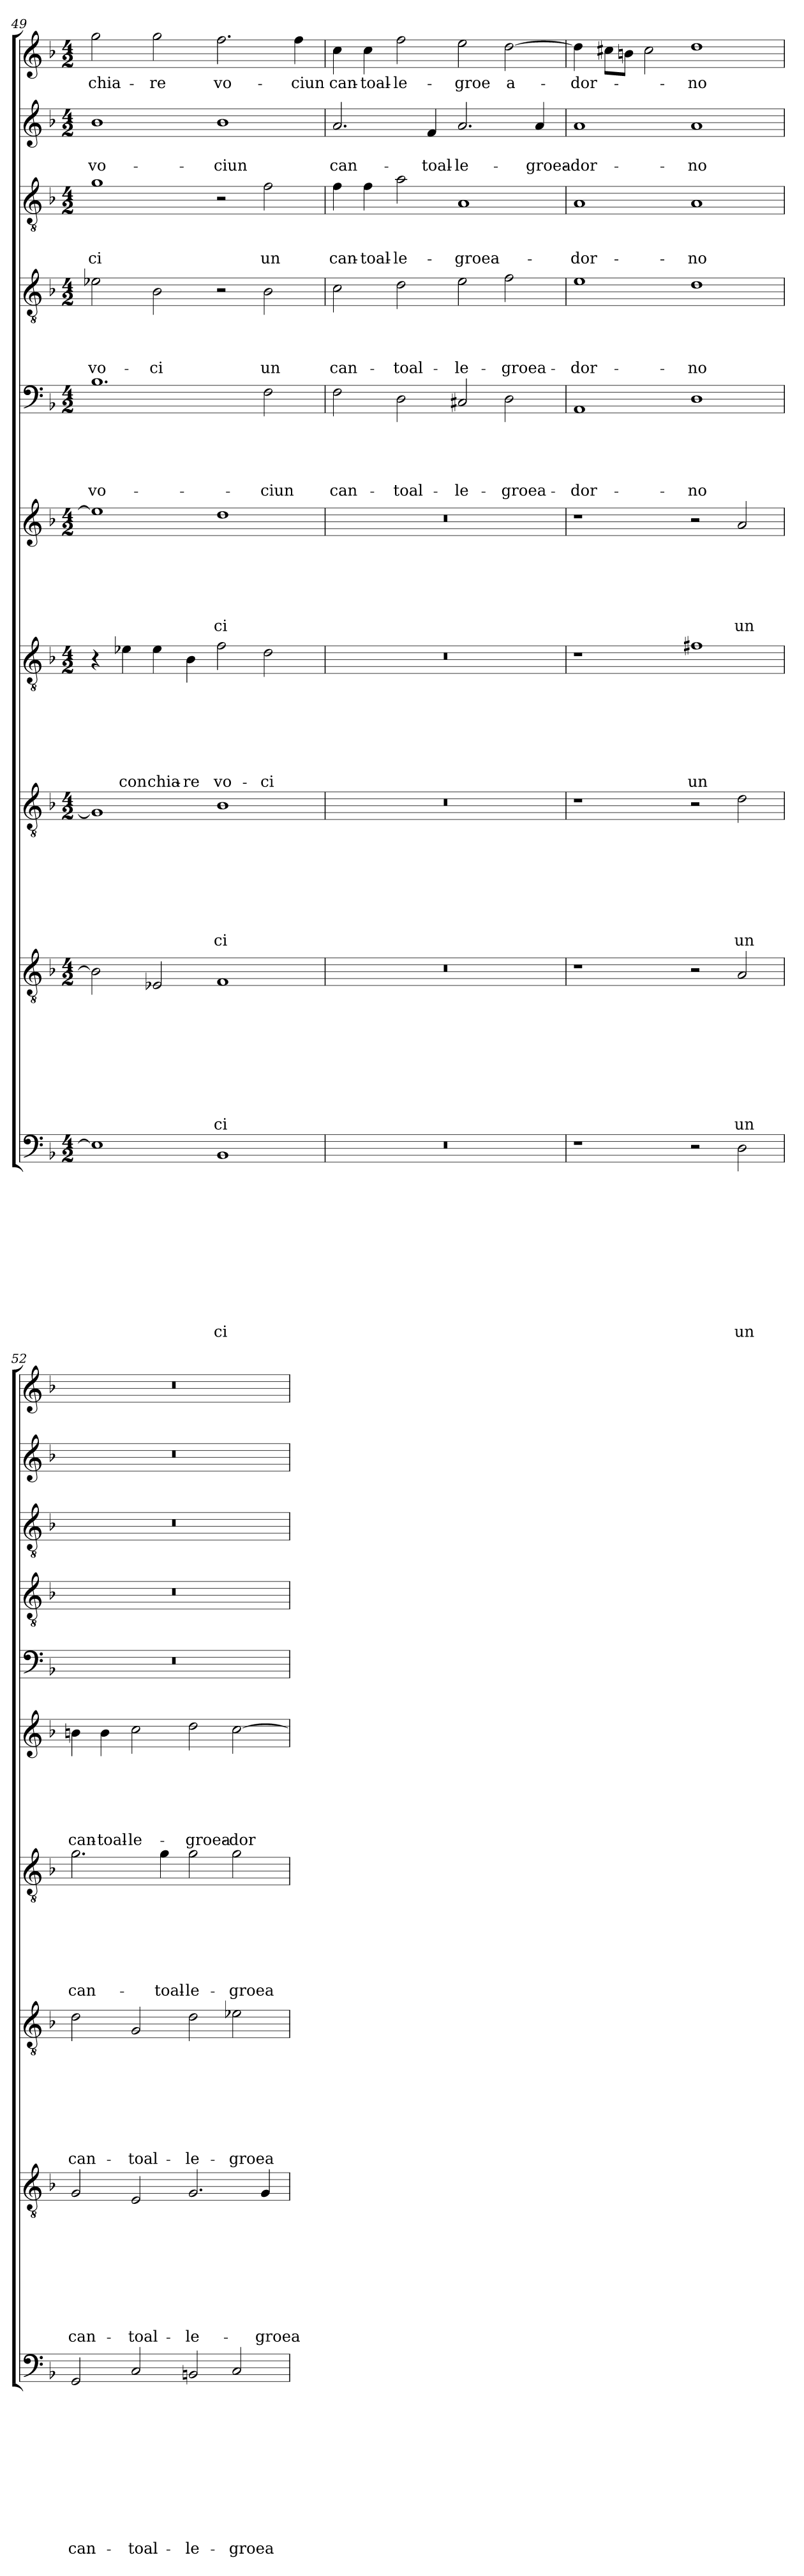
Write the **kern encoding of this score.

**kern	**text	**text	**text	**text	**text	**text	**text	**text	**text	**text	**text	**kern	**text	**text	**text	**text	**text	**text	**text	**text	**text	**kern	**text	**text	**text	**text	**text	**text	**text	**text	**kern	**text	**text	**text	**text	**text	**text	**text	**kern	**text	**text	**text	**text	**text	**text	**kern	**text	**text	**text	**text	**text	**kern	**text	**text	**text	**text	**kern	**text	**text	**text	**kern	**text	**text	**kern	**text
*part10	*part10	*part10	*part10	*part10	*part10	*part10	*part10	*part10	*part10	*part10	*part10	*part9	*part9	*part9	*part9	*part9	*part9	*part9	*part9	*part9	*part9	*part8	*part8	*part8	*part8	*part8	*part8	*part8	*part8	*part8	*part7	*part7	*part7	*part7	*part7	*part7	*part7	*part7	*part6	*part6	*part6	*part6	*part6	*part6	*part6	*part5	*part5	*part5	*part5	*part5	*part5	*part4	*part4	*part4	*part4	*part4	*part3	*part3	*part3	*part3	*part2	*part2	*part2	*part1	*part1
*staff10	*staff10	*staff10	*staff10	*staff10	*staff10	*staff10	*staff10	*staff10	*staff10	*staff10	*staff10	*staff9	*staff9	*staff9	*staff9	*staff9	*staff9	*staff9	*staff9	*staff9	*staff9	*staff8	*staff8	*staff8	*staff8	*staff8	*staff8	*staff8	*staff8	*staff8	*staff7	*staff7	*staff7	*staff7	*staff7	*staff7	*staff7	*staff7	*staff6	*staff6	*staff6	*staff6	*staff6	*staff6	*staff6	*staff5	*staff5	*staff5	*staff5	*staff5	*staff5	*staff4	*staff4	*staff4	*staff4	*staff4	*staff3	*staff3	*staff3	*staff3	*staff2	*staff2	*staff2	*staff1	*staff1
*clefF4	*	*	*	*	*	*	*	*	*	*	*	*clefGv2	*	*	*	*	*	*	*	*	*	*clefGv2	*	*	*	*	*	*	*	*	*clefGv2	*	*	*	*	*	*	*	*clefG2	*	*	*	*	*	*	*clefF4	*	*	*	*	*	*clefGv2	*	*	*	*	*clefGv2	*	*	*	*clefG2	*	*	*clefG2	*
*k[b-]	*	*	*	*	*	*	*	*	*	*	*	*k[b-]	*	*	*	*	*	*	*	*	*	*k[b-]	*	*	*	*	*	*	*	*	*k[b-]	*	*	*	*	*	*	*	*k[b-]	*	*	*	*	*	*	*k[b-]	*	*	*	*	*	*k[b-]	*	*	*	*	*k[b-]	*	*	*	*k[b-]	*	*	*k[b-]	*
*F:	*	*	*	*	*	*	*	*	*	*	*	*F:	*	*	*	*	*	*	*	*	*	*F:	*	*	*	*	*	*	*	*	*F:	*	*	*	*	*	*	*	*F:	*	*	*	*	*	*	*F:	*	*	*	*	*	*F:	*	*	*	*	*F:	*	*	*	*F:	*	*	*F:	*
*M4/2	*	*	*	*	*	*	*	*	*	*	*	*M4/2	*	*	*	*	*	*	*	*	*	*M4/2	*	*	*	*	*	*	*	*	*M4/2	*	*	*	*	*	*	*	*M4/2	*	*	*	*	*	*	*M4/2	*	*	*	*	*	*M4/2	*	*	*	*	*M4/2	*	*	*	*M4/2	*	*	*M4/2	*
=49	=49	=49	=49	=49	=49	=49	=49	=49	=49	=49	=49	=49	=49	=49	=49	=49	=49	=49	=49	=49	=49	=49	=49	=49	=49	=49	=49	=49	=49	=49	=49	=49	=49	=49	=49	=49	=49	=49	=49	=49	=49	=49	=49	=49	=49	=49	=49	=49	=49	=49	=49	=49	=49	=49	=49	=49	=49	=49	=49	=49	=49	=49	=49	=49	=49
1E-]	.	.	.	.	.	.	.	.	.	.	.	2B-\]	.	.	.	.	.	.	.	.	.	1G]	.	.	.	.	.	.	.	.	4r	.	.	.	.	.	.	.	1ee-]	.	.	.	.	.	.	1.B-	.	.	.	.	vo-	2e-X\	.	.	.	vo-	1g	.	.	-ci	1b-	.	vo-	2gg\	chia-
.	.	.	.	.	.	.	.	.	.	.	.	.	.	.	.	.	.	.	.	.	.	.	.	.	.	.	.	.	.	.	4e-X\	.	.	.	.	.	.	con	.	.	.	.	.	.	.	.	.	.	.	.	.	.	.	.	.	.	.	.	.	.	.	.	.	.	.
.	.	.	.	.	.	.	.	.	.	.	.	2E-X/	.	.	.	.	.	.	.	.	.	.	.	.	.	.	.	.	.	.	4e-\	.	.	.	.	.	.	chia-	.	.	.	.	.	.	.	.	.	.	.	.	.	2B-\	.	.	.	-ci	.	.	.	.	.	.	.	2gg\	-re
.	.	.	.	.	.	.	.	.	.	.	.	.	.	.	.	.	.	.	.	.	.	.	.	.	.	.	.	.	.	.	4B-\	.	.	.	.	.	.	-re	.	.	.	.	.	.	.	.	.	.	.	.	.	.	.	.	.	.	.	.	.	.	.	.	.	.	.
1BB-	.	.	.	.	.	.	.	.	.	.	-ci	1F	.	.	.	.	.	.	.	.	-ci	1B-	.	.	.	.	.	.	.	-ci	2f\	.	.	.	.	.	.	vo-	1dd	.	.	.	.	.	-ci	.	.	.	.	.	.	2r	.	.	.	.	2r	.	.	.	1b-	.	-ciun	2.ff\	vo-
.	.	.	.	.	.	.	.	.	.	.	.	.	.	.	.	.	.	.	.	.	.	.	.	.	.	.	.	.	.	.	2d\	.	.	.	.	.	.	-ci	.	.	.	.	.	.	.	2F\	.	.	.	.	-ciun	2B-\	.	.	.	un	2f\	.	.	un	.	.	.	.	.
.	.	.	.	.	.	.	.	.	.	.	.	.	.	.	.	.	.	.	.	.	.	.	.	.	.	.	.	.	.	.	.	.	.	.	.	.	.	.	.	.	.	.	.	.	.	.	.	.	.	.	.	.	.	.	.	.	.	.	.	.	.	.	.	4ff\	-ciun
!!LO:PB:g=z
=50	=50	=50	=50	=50	=50	=50	=50	=50	=50	=50	=50	=50	=50	=50	=50	=50	=50	=50	=50	=50	=50	=50	=50	=50	=50	=50	=50	=50	=50	=50	=50	=50	=50	=50	=50	=50	=50	=50	=50	=50	=50	=50	=50	=50	=50	=50	=50	=50	=50	=50	=50	=50	=50	=50	=50	=50	=50	=50	=50	=50	=50	=50	=50	=50	=50
0r	.	.	.	.	.	.	.	.	.	.	.	0r	.	.	.	.	.	.	.	.	.	0r	.	.	.	.	.	.	.	.	0r	.	.	.	.	.	.	.	0r	.	.	.	.	.	.	2F\	.	.	.	.	can-	2c\	.	.	.	can-	4f\	.	.	can-	2.a/	.	can-	4cc\	can-
.	.	.	.	.	.	.	.	.	.	.	.	.	.	.	.	.	.	.	.	.	.	.	.	.	.	.	.	.	.	.	.	.	.	.	.	.	.	.	.	.	.	.	.	.	.	.	.	.	.	.	.	.	.	.	.	.	4f\	.	.	-toal-	.	.	.	4cc\	-toal-
.	.	.	.	.	.	.	.	.	.	.	.	.	.	.	.	.	.	.	.	.	.	.	.	.	.	.	.	.	.	.	.	.	.	.	.	.	.	.	.	.	.	.	.	.	.	2D\	.	.	.	.	-toal-	2d\	.	.	.	-toal-	2a\	.	.	-le-	.	.	.	2ff\	-le-
.	.	.	.	.	.	.	.	.	.	.	.	.	.	.	.	.	.	.	.	.	.	.	.	.	.	.	.	.	.	.	.	.	.	.	.	.	.	.	.	.	.	.	.	.	.	.	.	.	.	.	.	.	.	.	.	.	.	.	.	.	4f/	.	-toal-	.	.
.	.	.	.	.	.	.	.	.	.	.	.	.	.	.	.	.	.	.	.	.	.	.	.	.	.	.	.	.	.	.	.	.	.	.	.	.	.	.	.	.	.	.	.	.	.	2C#X/	.	.	.	.	-le-	2e\	.	.	.	-le-	1A	.	.	-groea-	2.a/	.	-le-	2ee\	-groe
.	.	.	.	.	.	.	.	.	.	.	.	.	.	.	.	.	.	.	.	.	.	.	.	.	.	.	.	.	.	.	.	.	.	.	.	.	.	.	.	.	.	.	.	.	.	2D\	.	.	.	.	-groea-	2f\	.	.	.	-groea-	.	.	.	.	.	.	.	[2dd\	a-
.	.	.	.	.	.	.	.	.	.	.	.	.	.	.	.	.	.	.	.	.	.	.	.	.	.	.	.	.	.	.	.	.	.	.	.	.	.	.	.	.	.	.	.	.	.	.	.	.	.	.	.	.	.	.	.	.	.	.	.	.	4a/	.	-groea-	.	.
=51	=51	=51	=51	=51	=51	=51	=51	=51	=51	=51	=51	=51	=51	=51	=51	=51	=51	=51	=51	=51	=51	=51	=51	=51	=51	=51	=51	=51	=51	=51	=51	=51	=51	=51	=51	=51	=51	=51	=51	=51	=51	=51	=51	=51	=51	=51	=51	=51	=51	=51	=51	=51	=51	=51	=51	=51	=51	=51	=51	=51	=51	=51	=51	=51	=51
1r	.	.	.	.	.	.	.	.	.	.	.	1r	.	.	.	.	.	.	.	.	.	1r	.	.	.	.	.	.	.	.	1r	.	.	.	.	.	.	.	1r	.	.	.	.	.	.	1AA	.	.	.	.	-dor-	1e	.	.	.	-dor-	1A	.	.	-dor-	1a	.	-dor-	4dd\]	-dor-
.	.	.	.	.	.	.	.	.	.	.	.	.	.	.	.	.	.	.	.	.	.	.	.	.	.	.	.	.	.	.	.	.	.	.	.	.	.	.	.	.	.	.	.	.	.	.	.	.	.	.	.	.	.	.	.	.	.	.	.	.	.	.	.	8cc#X\L	.
.	.	.	.	.	.	.	.	.	.	.	.	.	.	.	.	.	.	.	.	.	.	.	.	.	.	.	.	.	.	.	.	.	.	.	.	.	.	.	.	.	.	.	.	.	.	.	.	.	.	.	.	.	.	.	.	.	.	.	.	.	.	.	.	8bn\J	.
.	.	.	.	.	.	.	.	.	.	.	.	.	.	.	.	.	.	.	.	.	.	.	.	.	.	.	.	.	.	.	.	.	.	.	.	.	.	.	.	.	.	.	.	.	.	.	.	.	.	.	.	.	.	.	.	.	.	.	.	.	.	.	.	2cc#\	.
2r	.	.	.	.	.	.	.	.	.	.	.	2r	.	.	.	.	.	.	.	.	.	2r	.	.	.	.	.	.	.	.	1f#X	.	.	.	.	.	.	un	2r	.	.	.	.	.	.	1D	.	.	.	.	-no	1d	.	.	.	-no	1A	.	.	-no	1a	.	-no	1dd	-no
2D\	.	.	.	.	.	.	.	.	.	.	un	2A/	.	.	.	.	.	.	.	.	un	2d\	.	.	.	.	.	.	.	un	.	.	.	.	.	.	.	.	2a/	.	.	.	.	.	un	.	.	.	.	.	.	.	.	.	.	.	.	.	.	.	.	.	.	.	.
=52	=52	=52	=52	=52	=52	=52	=52	=52	=52	=52	=52	=52	=52	=52	=52	=52	=52	=52	=52	=52	=52	=52	=52	=52	=52	=52	=52	=52	=52	=52	=52	=52	=52	=52	=52	=52	=52	=52	=52	=52	=52	=52	=52	=52	=52	=52	=52	=52	=52	=52	=52	=52	=52	=52	=52	=52	=52	=52	=52	=52	=52	=52	=52	=52	=52
2GG/	.	.	.	.	.	.	.	.	.	.	can-	2G/	.	.	.	.	.	.	.	.	can-	2d\	.	.	.	.	.	.	.	can-	2.g\	.	.	.	.	.	.	can-	4bn\	.	.	.	.	.	can-	0r	.	.	.	.	.	0r	.	.	.	.	0r	.	.	.	0r	.	.	0r	.
.	.	.	.	.	.	.	.	.	.	.	.	.	.	.	.	.	.	.	.	.	.	.	.	.	.	.	.	.	.	.	.	.	.	.	.	.	.	.	4b\	.	.	.	.	.	-toal-	.	.	.	.	.	.	.	.	.	.	.	.	.	.	.	.	.	.	.	.
2C/	.	.	.	.	.	.	.	.	.	.	-toal-	2E/	.	.	.	.	.	.	.	.	-toal-	2G/	.	.	.	.	.	.	.	-toal-	.	.	.	.	.	.	.	.	2cc\	.	.	.	.	.	-le-	.	.	.	.	.	.	.	.	.	.	.	.	.	.	.	.	.	.	.	.
.	.	.	.	.	.	.	.	.	.	.	.	.	.	.	.	.	.	.	.	.	.	.	.	.	.	.	.	.	.	.	4g\	.	.	.	.	.	.	-toal-	.	.	.	.	.	.	.	.	.	.	.	.	.	.	.	.	.	.	.	.	.	.	.	.	.	.	.
2BBn/	.	.	.	.	.	.	.	.	.	.	-le-	2.G/	.	.	.	.	.	.	.	.	-le-	2d\	.	.	.	.	.	.	.	-le-	2g\	.	.	.	.	.	.	-le-	2dd\	.	.	.	.	.	-groea-	.	.	.	.	.	.	.	.	.	.	.	.	.	.	.	.	.	.	.	.
2C/	.	.	.	.	.	.	.	.	.	.	-groea-	.	.	.	.	.	.	.	.	.	.	2e-X\	.	.	.	.	.	.	.	-groea-	2g\	.	.	.	.	.	.	-groea-	[2cc\	.	.	.	.	.	-dor-	.	.	.	.	.	.	.	.	.	.	.	.	.	.	.	.	.	.	.	.
.	.	.	.	.	.	.	.	.	.	.	.	4G/	.	.	.	.	.	.	.	.	-groea-	.	.	.	.	.	.	.	.	.	.	.	.	.	.	.	.	.	.	.	.	.	.	.	.	.	.	.	.	.	.	.	.	.	.	.	.	.	.	.	.	.	.	.	.
=	=	=	=	=	=	=	=	=	=	=	=	=	=	=	=	=	=	=	=	=	=	=	=	=	=	=	=	=	=	=	=	=	=	=	=	=	=	=	=	=	=	=	=	=	=	=	=	=	=	=	=	=	=	=	=	=	=	=	=	=	=	=	=	=	=
*-	*-	*-	*-	*-	*-	*-	*-	*-	*-	*-	*-	*-	*-	*-	*-	*-	*-	*-	*-	*-	*-	*-	*-	*-	*-	*-	*-	*-	*-	*-	*-	*-	*-	*-	*-	*-	*-	*-	*-	*-	*-	*-	*-	*-	*-	*-	*-	*-	*-	*-	*-	*-	*-	*-	*-	*-	*-	*-	*-	*-	*-	*-	*-	*-	*-
